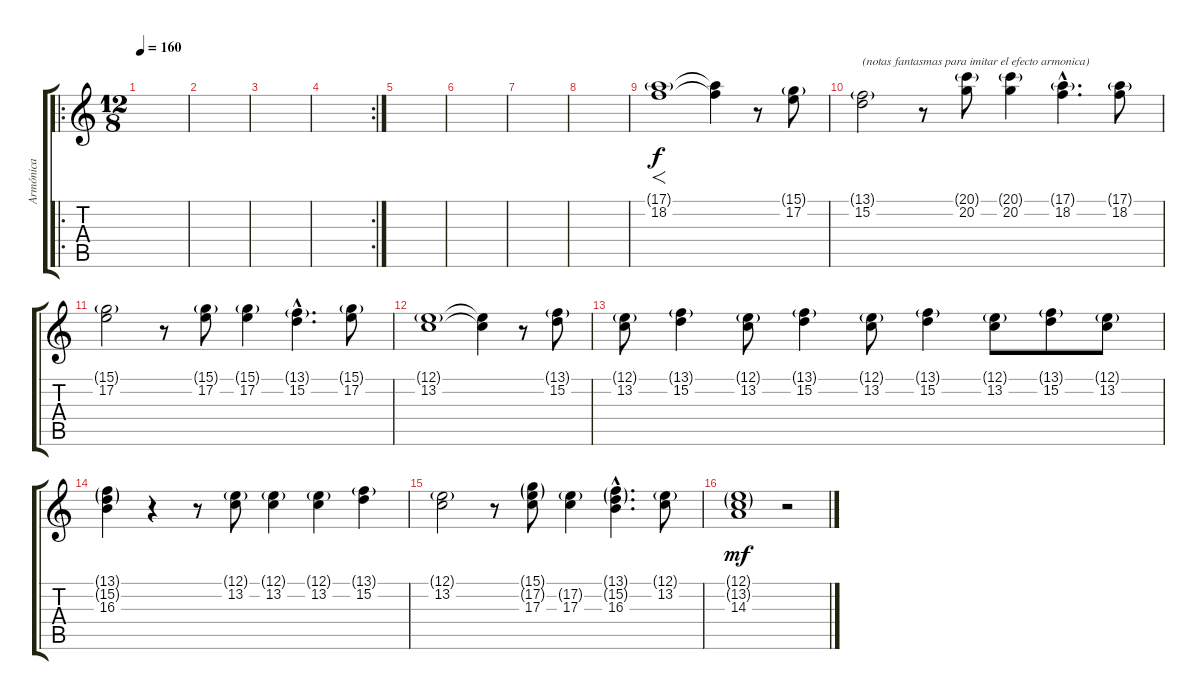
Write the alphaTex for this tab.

\track ("Armónica" "Armónica") {instrument harmonica}
\staff {score tabs}
\tuning (E4 B3 G3 D3 A2 E2) {hide}
\ro
\ts (12 8)
\tempo 160
\clef g2
\ks c
|
|
|
\rc 2
|
|
|
|
|
(17.1{g} 18.2).1{f} (17.1{t} 18.2{t}).4 r.8 (15.1{g} 17.2).8 |
(13.1{g} 15.2).2{txt "(notas fantasmas para imitar el efecto armonica)"} r.8 (20.1{g} 20.2).8 (20.1{g} 20.2).4 (17.1{g hac} 18.2{hac}).4{d} (17.1{g} 18.2).8 |
(15.1{g} 17.2).2 r.8 (15.1{g} 17.2).8 (15.1{g} 17.2).4 (13.1{g hac} 15.2{hac}).4{d} (15.1{g} 17.2).8 |
(12.1{g} 13.2).1 (12.1{t} 13.2{t}).4 r.8 (13.1{g} 15.2).8 |
(12.1{g} 13.2).8 (13.1{g} 15.2).4 (12.1{g} 13.2).8 (13.1{g} 15.2).4 (12.1{g} 13.2).8 (13.1{g} 15.2).4 (12.1{g} 13.2).8 (13.1{g} 15.2).8 (12.1{g} 13.2).8 |
(13.1{g} 15.2{g} 16.3).4 r.4 r.8 (12.1{g} 13.2).8 (12.1{g} 13.2).4 (12.1{g} 13.2).4 (13.1{g} 15.2).4 |
(12.1{g} 13.2).2 r.8 (15.1{g} 17.2{g} 17.3).8 (17.2{g} 17.3).4 (13.1{g hac} 15.2{g hac} 16.3{hac}).4{d} (12.1{g} 13.2).8 |
(12.1{g} 13.2{g} 14.3).1{dy mf} r.2
